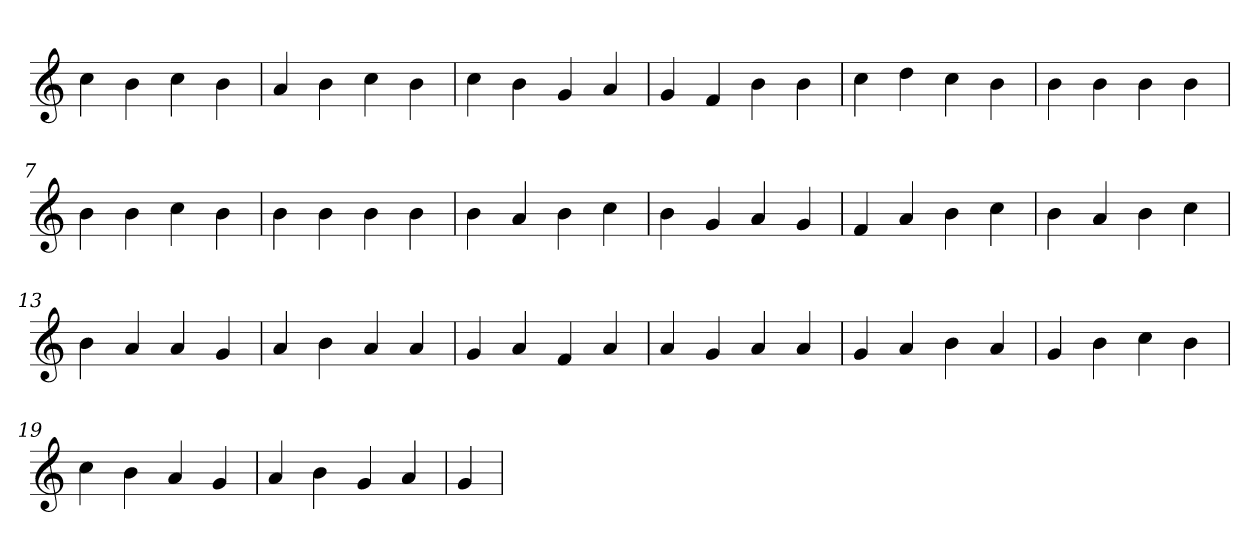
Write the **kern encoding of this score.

**kern
*part1
*staff1
*clefG2
=1
4cc
4b
4cc
4b
=2
4a
4b
4cc
4b
=3
4cc
4b
4g
4a
=4
4g
4f
4b
4b
=5
4cc
4dd
4cc
4b
=6
4b
4b
4b
4b
=7
4b
4b
4cc
4b
=8
4b
4b
4b
4b
=9
4b
4a
4b
4cc
=10
4b
4g
4a
4g
=11
4f
4a
4b
4cc
=12
4b
4a
4b
4cc
=13
4b
4a
4a
4g
=14
4a
4b
4a
4a
=15
4g
4a
4f
4a
=16
4a
4g
4a
4a
=17
4g
4a
4b
4a
=18
4g
4b
4cc
4b
=19
4cc
4b
4a
4g
=20
4a
4b
4g
4a
=21
4g
=
*-
